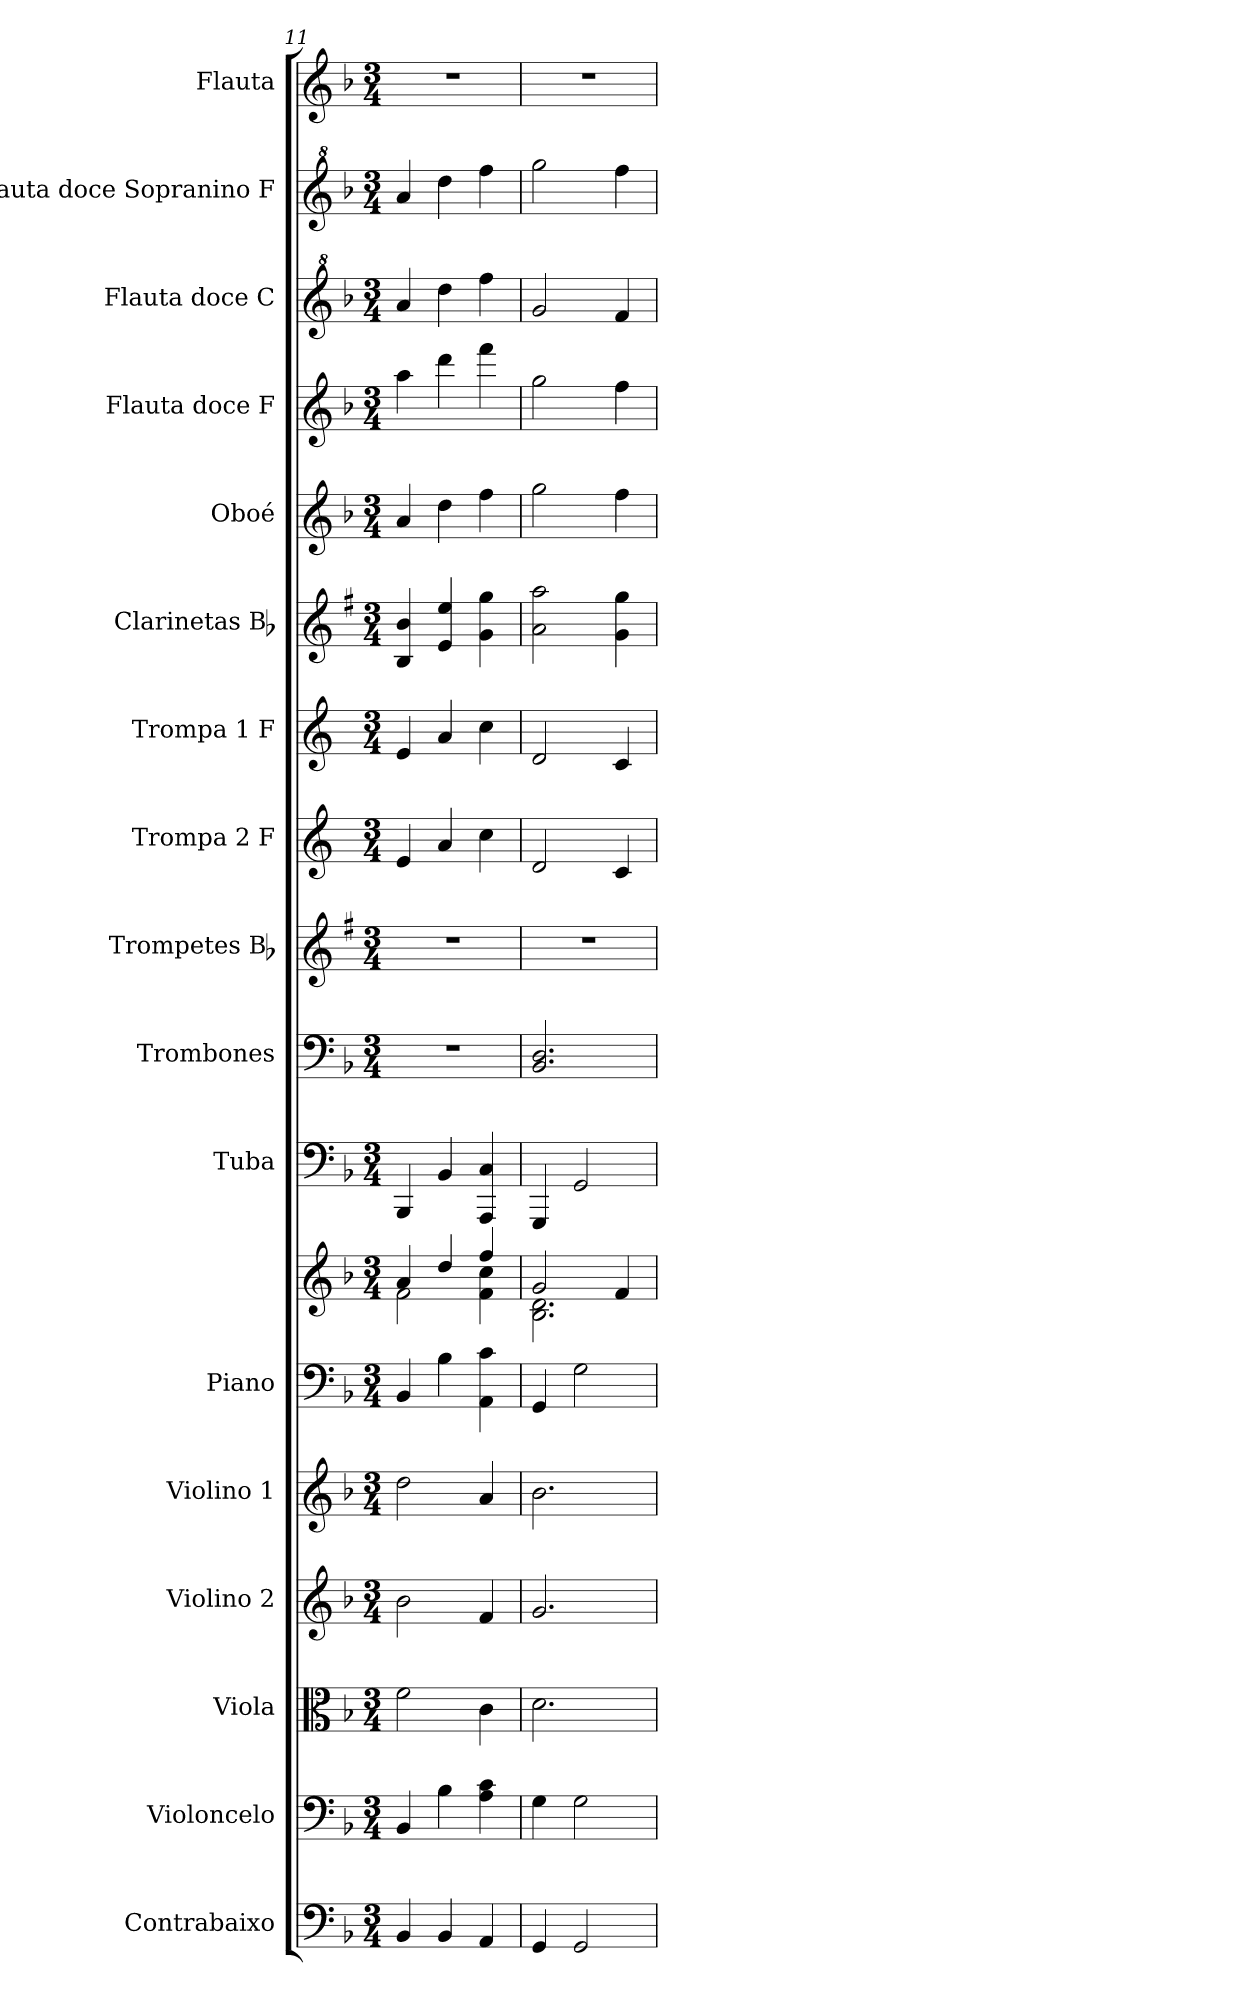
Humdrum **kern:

**kern	**kern	**kern	**kern	**kern	**kern	**kern	**kern	**kern	**kern	**kern	**kern	**kern	**kern	**kern	**kern	**kern	**kern
*part17	*part16	*part15	*part14	*part13	*part12	*part12	*part11	*part10	*part9	*part8	*part7	*part6	*part5	*part4	*part3	*part2	*part1
*staff18	*staff17	*staff16	*staff15	*staff14	*staff13	*staff12	*staff11	*staff10	*staff9	*staff8	*staff7	*staff6	*staff5	*staff4	*staff3	*staff2	*staff1
*I"Contrabaixo	*I"Violoncelo	*I"Viola	*I"Violino 2	*I"Violino 1	*I"Piano	*	*I"Tuba	*I"Trombones	*I"Trompetes Bb	*I"Trompa 2  F	*I"Trompa 1 F	*I"Clarinetas Bb	*I"Oboé	*I"Flauta doce F	*I"Flauta doce  C	*I"Flauta doce  Sopranino F	*I"Flauta
*I'Cb.	*I'Vc.	*I'Vla.	*I'Vln. 2	*I'Vln. 1	*I'Pno	*	*I'Tba.	*I'Tbn.	*I'Tpt.	*	*	*I'Cl.	*I'Ob.	*	*	*I'Fl. d. sop.	*I'Fl.
!!LO:PB:g=z
*clefF4	*clefF4	*clefC3	*clefG2	*clefG2	*clefF4	*clefG2	*clefF4	*clefF4	*clefG2	*clefG2	*clefG2	*clefG2	*clefG2	*clefG2	*clefG^2	*clefG^2	*clefG2
*ITrd7c12	*	*	*	*	*	*	*	*	*ITrd1c2	*ITrd4c7	*ITrd4c7	*ITrd1c2	*	*	*ITrd-7c-12	*ITrd-7c-12	*
*k[b-]	*k[b-]	*k[b-]	*k[b-]	*k[b-]	*k[b-]	*k[b-]	*k[b-]	*k[b-]	*k[b-]	*k[b-]	*k[b-]	*k[b-]	*k[b-]	*k[b-]	*k[b-]	*k[b-]	*k[b-]
*F:	*F:	*F:	*F:	*F:	*F:	*F:	*F:	*F:	*F:	*	*	*F:	*F:	*F:	*F:	*F:	*F:
*M3/4	*M3/4	*M3/4	*M3/4	*M3/4	*M3/4	*M3/4	*M3/4	*M3/4	*M3/4	*M3/4	*M3/4	*M3/4	*M3/4	*M3/4	*M3/4	*M3/4	*M3/4
=11	=11	=11	=11	=11	=11	=11	=11	=11	=11	=11	=11	=11	=11	=11	=11	=11	=11
*	*	*	*	*	*	*^	*	*	*	*	*	*	*	*	*	*	*
4BBB-/	4BB-/	2f\	2b-\	2dd\	4BB-/	4a/	2f\	4BBB-/	2.r	2.r	4A/	4A/	4A/ 4a/	4a/	4aa\	4aaa/	4aaa/	2.r
4BBB-/	4B-\	.	.	.	4B-\	4dd/	.	4BB-/	.	.	4d/	4d/	4d/ 4dd/	4dd\	4ddd\	4dddd\	4dddd\	.
4AAA/	4A\ 4c\	4c\	4f/	4a/	4AA\ 4c\	4ff/	4f\ 4cc\	4AAA/ 4C/	.	.	4f\	4f\	4f\ 4ff\	4ff\	4fff\	4ffff\	4ffff\	.
=12	=12	=12	=12	=12	=12	=12	=12	=12	=12	=12	=12	=12	=12	=12	=12	=12	=12	=12
4GGG/	4G\	2.d\	2.g/	2.b-\	4GG/	2g/	2.B-\ 2.d\	4GGG/	2.BB-/ 2.D/	2.r	2G/	2G/	2g\ 2gg\	2gg\	2gg\	2ggg/	2gggg\	2.r
2GGG/	2G\	.	.	.	2G\	.	.	2GG/	.	.	.	.	.	.	.	.	.	.
.	.	.	.	.	.	4f/	.	.	.	.	4F/	4F/	4f\ 4ff\	4ff\	4ff\	4fff/	4ffff\	.
*	*	*	*	*	*	*v	*v	*	*	*	*	*	*	*	*	*	*	*
=	=	=	=	=	=	=	=	=	=	=	=	=	=	=	=	=	=
*-	*-	*-	*-	*-	*-	*-	*-	*-	*-	*-	*-	*-	*-	*-	*-	*-	*-
